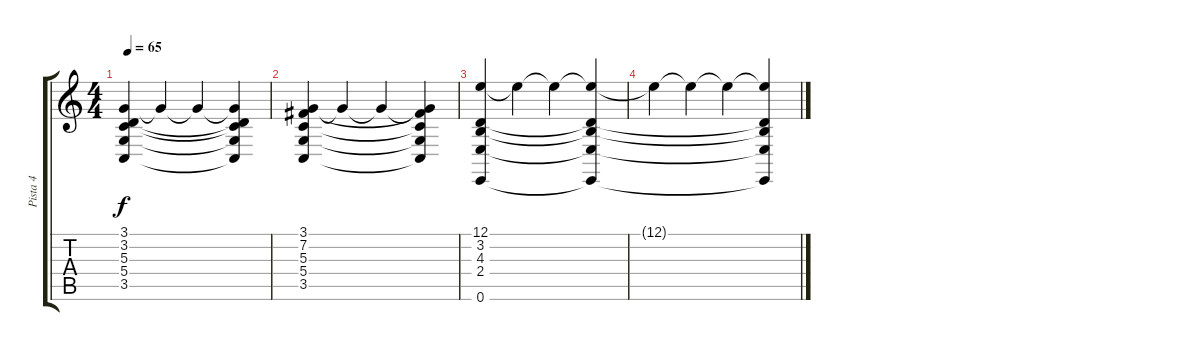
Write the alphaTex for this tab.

\track ("Pista 4" "Pista 4") {instrument stringensemble1}
\staff {score tabs}
\tuning (E4 B3 G3 D3 A2 E2) {hide}
\ts (4 4)
\tempo 65
\clef g2
\ks c
(3.1 3.2 5.3 5.4 3.5).4{dy f} 3.1{t}.4 3.1{t}.4 (3.1{t} 3.2{t} 5.3{t} 5.4{t} 3.5{t}).4 |
(3.1 7.2 5.3 5.4 3.5).4 3.1{t}.4 3.1{t}.4 (3.1{t} 7.2{t} 5.3{t} 5.4{t} 3.5{t}).4 |
(12.1 3.2 4.3 2.4 0.6).4 12.1{t}.4 12.1{t}.4 (12.1{t} 3.2{t} 4.3{t} 2.4{t} 0.6{t}).4 |
12.1{t}.4{volume 0 instrument stringensemble1} 12.1{t}.4 12.1{t}.4 (12.1{t} 3.2{t} 4.3{t} 2.4{t} 0.6{t}).4
